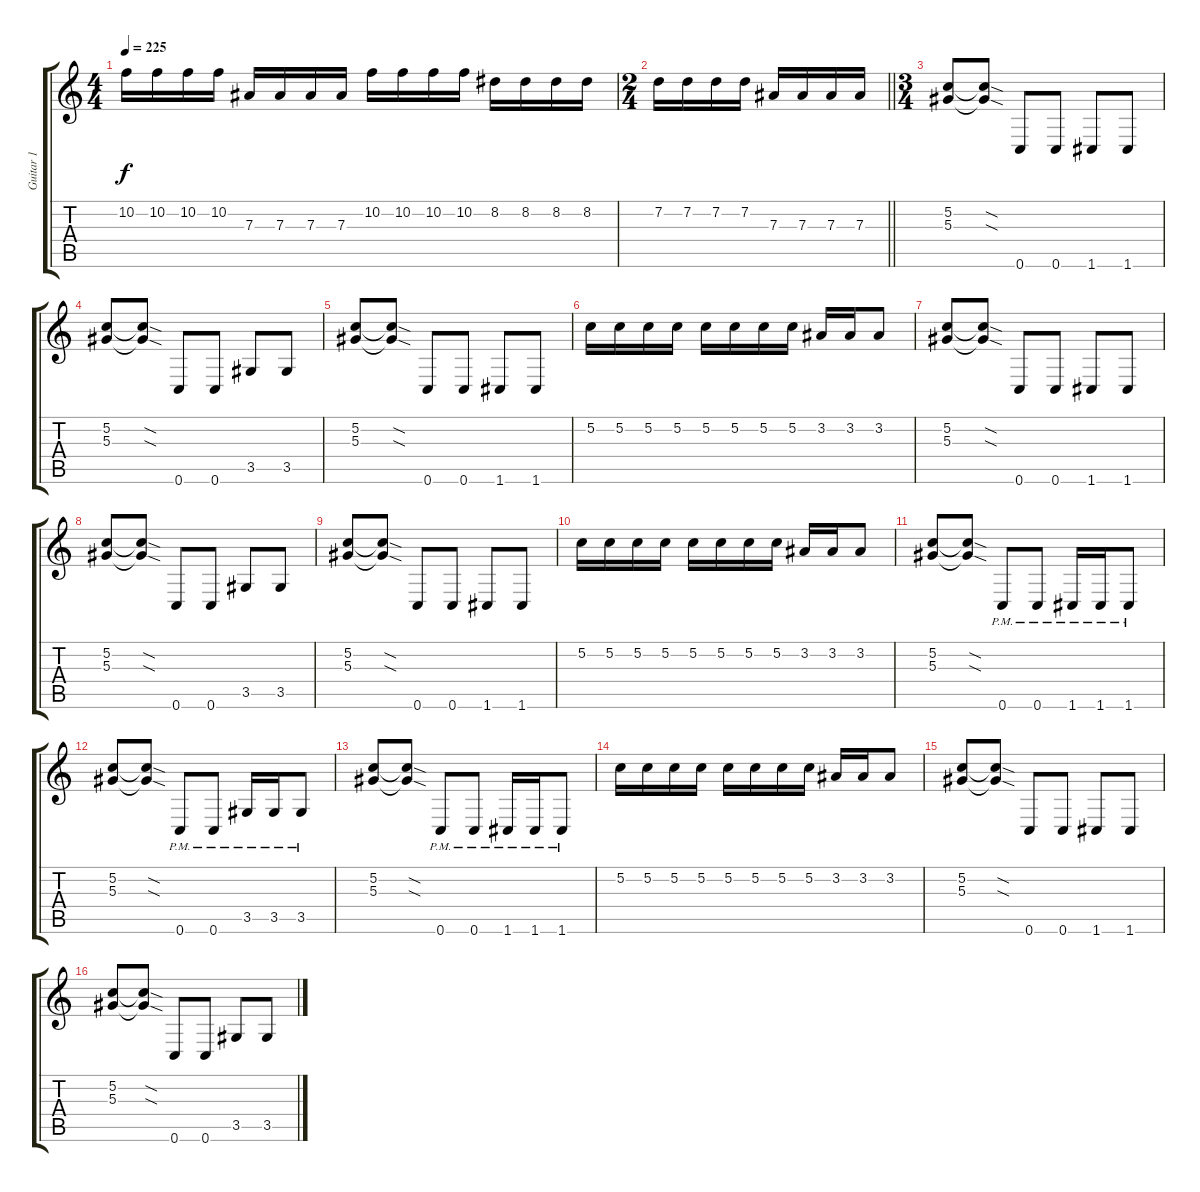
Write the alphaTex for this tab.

\track ("Guitar 1" "Guitar 1") {instrument distortionguitar}
\staff {score tabs}
\tuning (C4 G3 Eb3 Bb2 F2 C2) {hide}
\ts (4 4)
\tempo 225
\clef g2
\ks c
10.2.16{dy f} 10.2.16 10.2.16 10.2.16 7.3.16 7.3.16 7.3.16 7.3.16 10.2.16 10.2.16 10.2.16 10.2.16 8.2.16 8.2.16 8.2.16 8.2.16 |
\ts (2 4)
\barLineRight lightlight
7.2.16 7.2.16 7.2.16 7.2.16 7.3.16 7.3.16 7.3.16 7.3.16 |
\ts (3 4)
(5.2 5.3).8 (5.2{sod t} 5.3{sod t}).8 0.6.8 0.6.8 1.6.8 1.6.8 |
(5.2 5.3).8 (5.2{sod t} 5.3{sod t}).8 0.6.8 0.6.8 3.5.8 3.5.8 |
(5.2 5.3).8 (5.2{sod t} 5.3{sod t}).8 0.6.8 0.6.8 1.6.8 1.6.8 |
5.2.16 5.2.16 5.2.16 5.2.16 5.2.16 5.2.16 5.2.16 5.2.16 3.2.16 3.2.16 3.2.8 |
(5.2 5.3).8 (5.2{sod t} 5.3{sod t}).8 0.6.8 0.6.8 1.6.8 1.6.8 |
(5.2 5.3).8 (5.2{sod t} 5.3{sod t}).8 0.6.8 0.6.8 3.5.8 3.5.8 |
(5.2 5.3).8 (5.2{sod t} 5.3{sod t}).8 0.6.8 0.6.8 1.6.8 1.6.8 |
5.2.16 5.2.16 5.2.16 5.2.16 5.2.16 5.2.16 5.2.16 5.2.16 3.2.16 3.2.16 3.2.8 |
(5.2 5.3).8 (5.2{sod t} 5.3{sod t}).8 0.6{pm}.8 0.6{pm}.8 1.6{pm}.16 1.6{pm}.16 1.6{pm}.8 |
(5.2 5.3).8 (5.2{sod t} 5.3{sod t}).8 0.6{pm}.8 0.6{pm}.8 3.5{pm}.16 3.5{pm}.16 3.5{pm}.8 |
(5.2 5.3).8 (5.2{sod t} 5.3{sod t}).8 0.6{pm}.8 0.6{pm}.8 1.6{pm}.16 1.6{pm}.16 1.6{pm}.8 |
5.2.16 5.2.16 5.2.16 5.2.16 5.2.16 5.2.16 5.2.16 5.2.16 3.2.16 3.2.16 3.2.8 |
(5.2 5.3).8 (5.2{sod t} 5.3{sod t}).8 0.6.8 0.6.8 1.6.8 1.6.8 |
(5.2 5.3).8 (5.2{sod t} 5.3{sod t}).8 0.6.8 0.6.8 3.5.8 3.5.8
